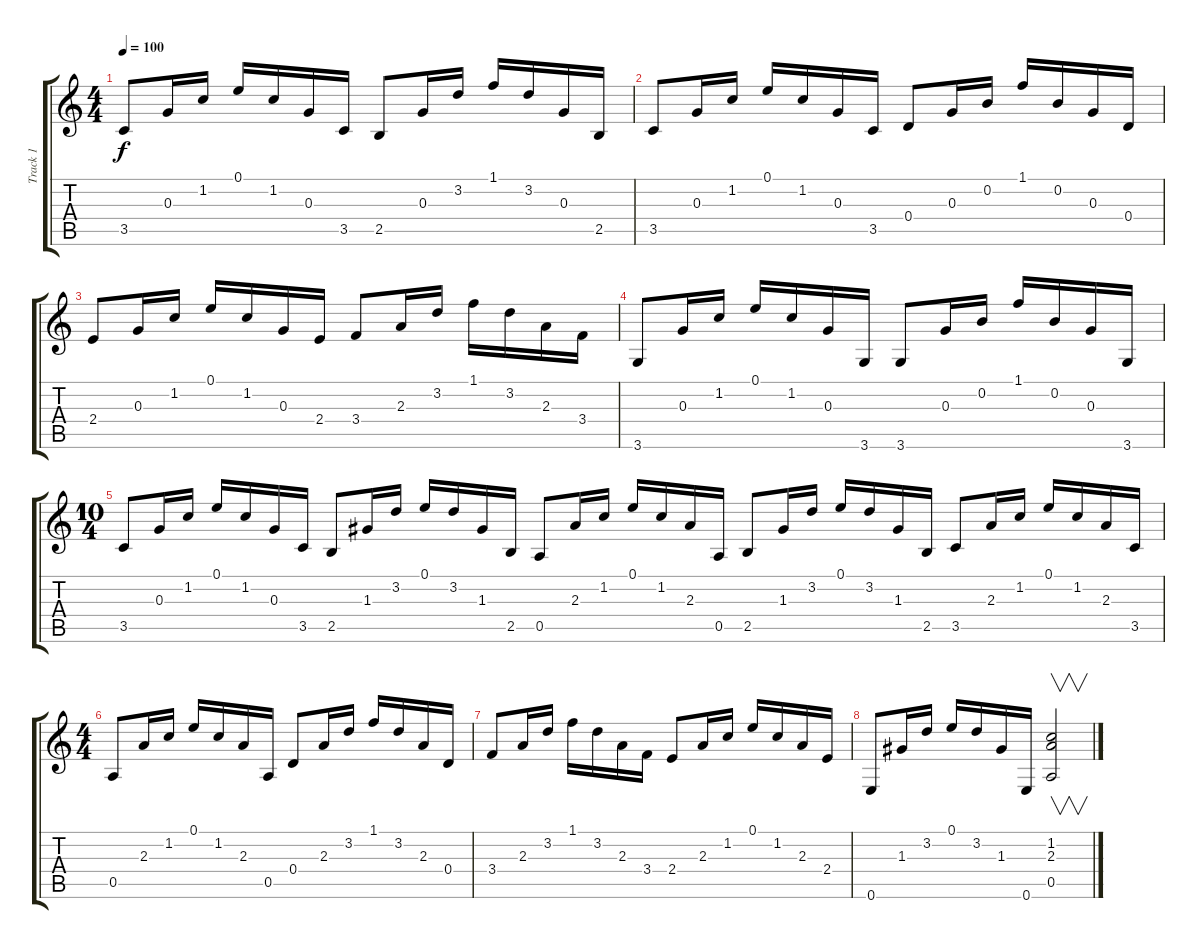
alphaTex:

\track ("Track 1" "Track 1") {instrument acousticguitarnylon}
\staff {score tabs}
\tuning (E4 B3 G3 D3 A2 E2) {hide}
\ts (4 4)
\tempo 100
\clef g2
\ks c
3.5.8{dy f instrument acousticguitarnylon} 0.3.16 1.2.16 0.1.16 1.2.16 0.3.16 3.5.16 2.5.8 0.3.16 3.2.16 1.1.16 3.2.16 0.3.16 2.5.16 |
3.5.8 0.3.16 1.2.16 0.1.16 1.2.16 0.3.16 3.5.16 0.4.8 0.3.16 0.2.16 1.1.16 0.2.16 0.3.16 0.4.16 |
2.4.8 0.3.16 1.2.16 0.1.16 1.2.16 0.3.16 2.4.16 3.4.8 2.3.16 3.2.16 1.1.16 3.2.16 2.3.16 3.4.16 |
3.6.8 0.3.16 1.2.16 0.1.16 1.2.16 0.3.16 3.6.16 3.6.8 0.3.16 0.2.16 1.1.16 0.2.16 0.3.16 3.6.16 |
\ts (10 4)
3.5.8 0.3.16 1.2.16 0.1.16 1.2.16 0.3.16 3.5.16 2.5.8 1.3.16 3.2.16 0.1.16 3.2.16 1.3.16 2.5.16 0.5.8 2.3.16 1.2.16 0.1.16 1.2.16 2.3.16 0.5.16 2.5.8 1.3.16 3.2.16 0.1.16 3.2.16 1.3.16 2.5.16 3.5.8 2.3.16 1.2.16 0.1.16 1.2.16 2.3.16 3.5.16 |
\ts (4 4)
0.5.8 2.3.16 1.2.16 0.1.16 1.2.16 2.3.16 0.5.16 0.4.8 2.3.16 3.2.16 1.1.16 3.2.16 2.3.16 0.4.16 |
3.4.8 2.3.16 3.2.16 1.1.16 3.2.16 2.3.16 3.4.16 2.4.8 2.3.16 1.2.16 0.1.16 1.2.16 2.3.16 2.4.16 |
0.6.8 1.3.16 3.2.16 0.1.16 3.2.16 1.3.16 0.6.16 (1.2 2.3 0.5).2{v}
